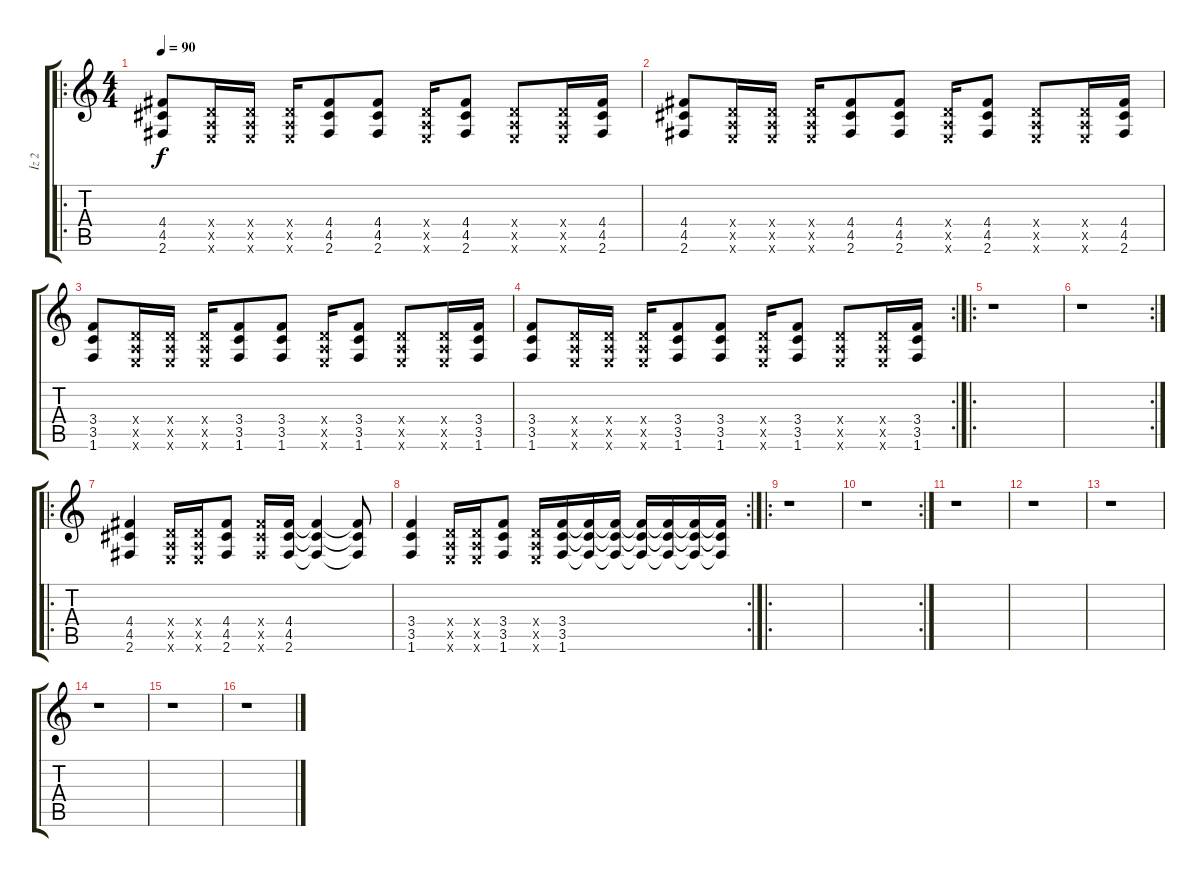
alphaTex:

\track ("İz 2" "İz 2") {instrument overdrivenguitar}
\staff {score tabs}
\tuning (E4 B3 G3 D3 A2 E2) {hide}
\ro
\ts (4 4)
\tempo 90
\clef g2
\ks c
(4.4 4.5 2.6).8{dy f} (0.4{x} 0.5{x} 0.6{x}).16 (0.4{x} 0.5{x} 0.6{x}).16 (0.4{x} 0.5{x} 0.6{x}).16 (4.4 4.5 2.6).8 (4.4 4.5 2.6).8 (0.4{x} 0.5{x} 0.6{x}).16 (4.4 4.5 2.6).8 (0.4{x} 0.5{x} 0.6{x}).8 (0.4{x} 0.5{x} 0.6{x}).16 (4.4 4.5 2.6).16 |
(4.4 4.5 2.6).8 (0.4{x} 0.5{x} 0.6{x}).16 (0.4{x} 0.5{x} 0.6{x}).16 (0.4{x} 0.5{x} 0.6{x}).16 (4.4 4.5 2.6).8 (4.4 4.5 2.6).8 (0.4{x} 0.5{x} 0.6{x}).16 (4.4 4.5 2.6).8 (0.4{x} 0.5{x} 0.6{x}).8 (0.4{x} 0.5{x} 0.6{x}).16 (4.4 4.5 2.6).16 |
(3.4 3.5 1.6).8 (0.4{x} 0.5{x} 0.6{x}).16 (0.4{x} 0.5{x} 0.6{x}).16 (0.4{x} 0.5{x} 0.6{x}).16 (3.4 3.5 1.6).8 (3.4 3.5 1.6).8 (0.4{x} 0.5{x} 0.6{x}).16 (3.4 3.5 1.6).8 (0.4{x} 0.5{x} 0.6{x}).8 (0.4{x} 0.5{x} 0.6{x}).16 (3.4 3.5 1.6).16 |
\rc 2
(3.4 3.5 1.6).8 (0.4{x} 0.5{x} 0.6{x}).16 (0.4{x} 0.5{x} 0.6{x}).16 (0.4{x} 0.5{x} 0.6{x}).16 (3.4 3.5 1.6).8 (3.4 3.5 1.6).8 (0.4{x} 0.5{x} 0.6{x}).16 (3.4 3.5 1.6).8 (0.4{x} 0.5{x} 0.6{x}).8 (0.4{x} 0.5{x} 0.6{x}).16 (3.4 3.5 1.6).16 |
\ro
r.1 |
\rc 2
r.1 |
\ro
(4.4 4.5 2.6).4 (0.4{x} 0.5{x} 0.6{x}).16 (0.4{x} 0.5{x} 0.6{x}).16 (4.4 4.5 2.6).8 (4.4{x} 4.5{x} 2.6{x}).16 (4.4 4.5 2.6).16 (4.4{t} 4.5{t} 2.6{t}).4 (4.4{t} 4.5{t} 2.6{t}).8 |
\rc 2
(3.4 3.5 1.6).4 (0.4{x} 0.5{x} 0.6{x}).16 (0.4{x} 0.5{x} 0.6{x}).16 (3.4 3.5 1.6).8 (0.4{x} 0.5{x} 0.6{x}).16 (3.4 3.5 1.6).16 (3.4{t} 3.5{t} 1.6{t}).16 (3.4{t} 3.5{t} 1.6{t}).16 (3.4{t} 3.5{t} 1.6{t}).16 (3.4{t} 3.5{t} 1.6{t}).16 (3.4{t} 3.5{t} 1.6{t}).16 (3.4{t} 3.5{t} 1.6{t}).16 |
\ro
r.1 |
\rc 2
r.1 |
r.1 |
r.1 |
r.1 |
r.1 |
r.1 |
r.1
